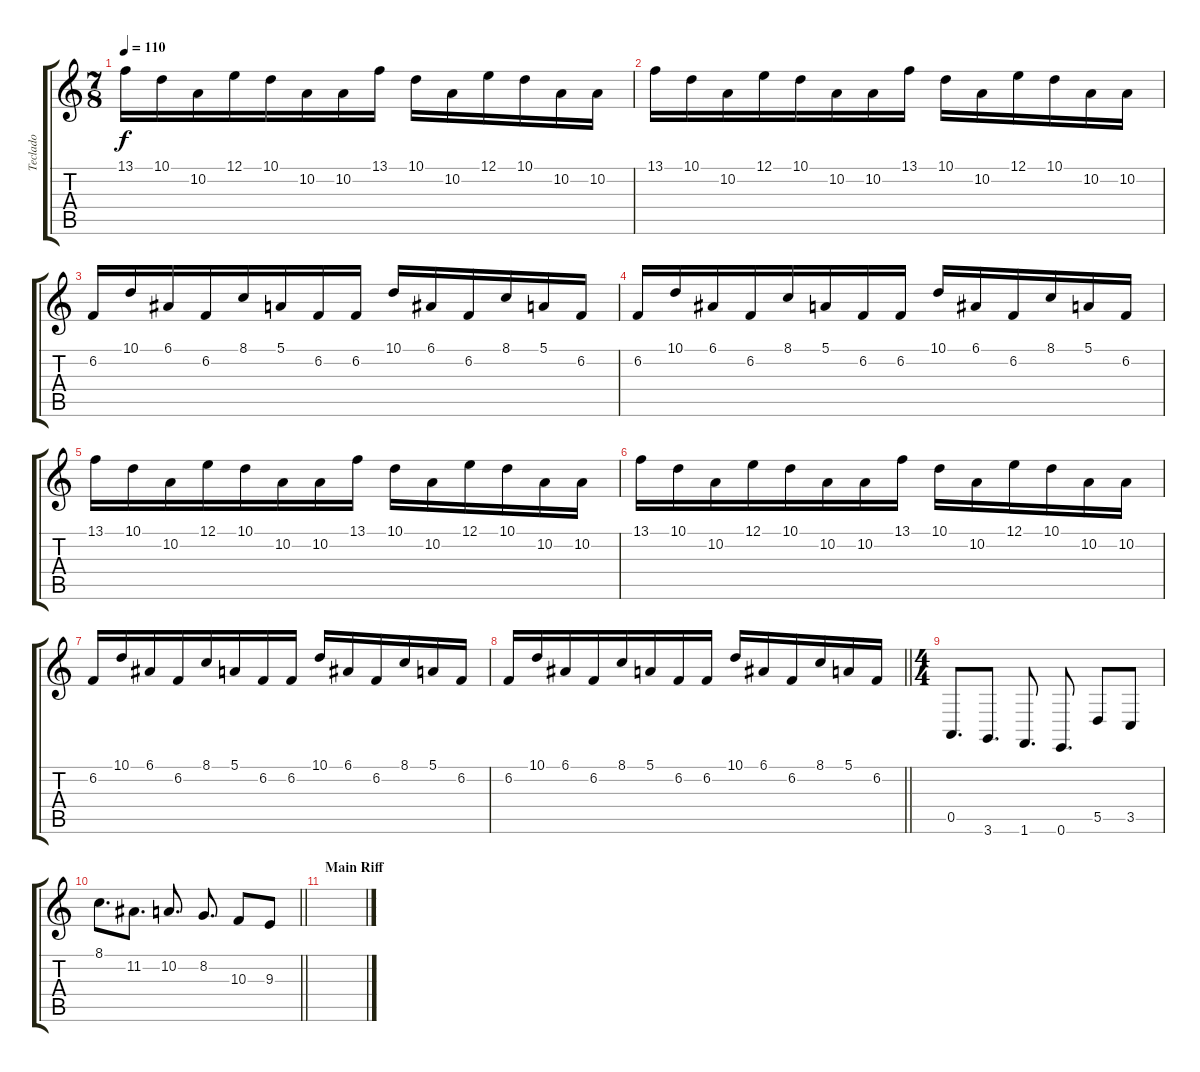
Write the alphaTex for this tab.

\track ("Teclado " "Teclado ") {instrument pad2warm}
\staff {score tabs}
\tuning (E4 B3 G3 D3 A2 E2) {hide}
\ts (7 8)
\tempo 110
\clef g2
\ks c
13.1.16{dy f} 10.1.16 10.2.16 12.1.16 10.1.16 10.2.16 10.2.16 13.1.16 10.1.16 10.2.16 12.1.16 10.1.16 10.2.16 10.2.16 |
13.1.16 10.1.16 10.2.16 12.1.16 10.1.16 10.2.16 10.2.16 13.1.16 10.1.16 10.2.16 12.1.16 10.1.16 10.2.16 10.2.16 |
6.2.16 10.1.16 6.1.16 6.2.16 8.1.16 5.1.16 6.2.16 6.2.16 10.1.16 6.1.16 6.2.16 8.1.16 5.1.16 6.2.16 |
6.2.16 10.1.16 6.1.16 6.2.16 8.1.16 5.1.16 6.2.16 6.2.16 10.1.16 6.1.16 6.2.16 8.1.16 5.1.16 6.2.16 |
13.1.16 10.1.16 10.2.16 12.1.16 10.1.16 10.2.16 10.2.16 13.1.16 10.1.16 10.2.16 12.1.16 10.1.16 10.2.16 10.2.16 |
13.1.16 10.1.16 10.2.16 12.1.16 10.1.16 10.2.16 10.2.16 13.1.16 10.1.16 10.2.16 12.1.16 10.1.16 10.2.16 10.2.16 |
6.2.16 10.1.16 6.1.16 6.2.16 8.1.16 5.1.16 6.2.16 6.2.16 10.1.16 6.1.16 6.2.16 8.1.16 5.1.16 6.2.16 |
\barLineRight lightlight
6.2.16 10.1.16 6.1.16 6.2.16 8.1.16 5.1.16 6.2.16 6.2.16 10.1.16 6.1.16 6.2.16 8.1.16 5.1.16 6.2.16 |
\ts (4 4)
0.5.8{d} 3.6.8{d} 1.6.8{d} 0.6.8{d} 5.5.8 3.5.8 |
\barLineRight lightlight
8.1.8{d} 11.2.8{d} 10.2.8{d} 8.2.8{d} 10.3.8 9.3.8 |
\section ("" "Main Riff")
